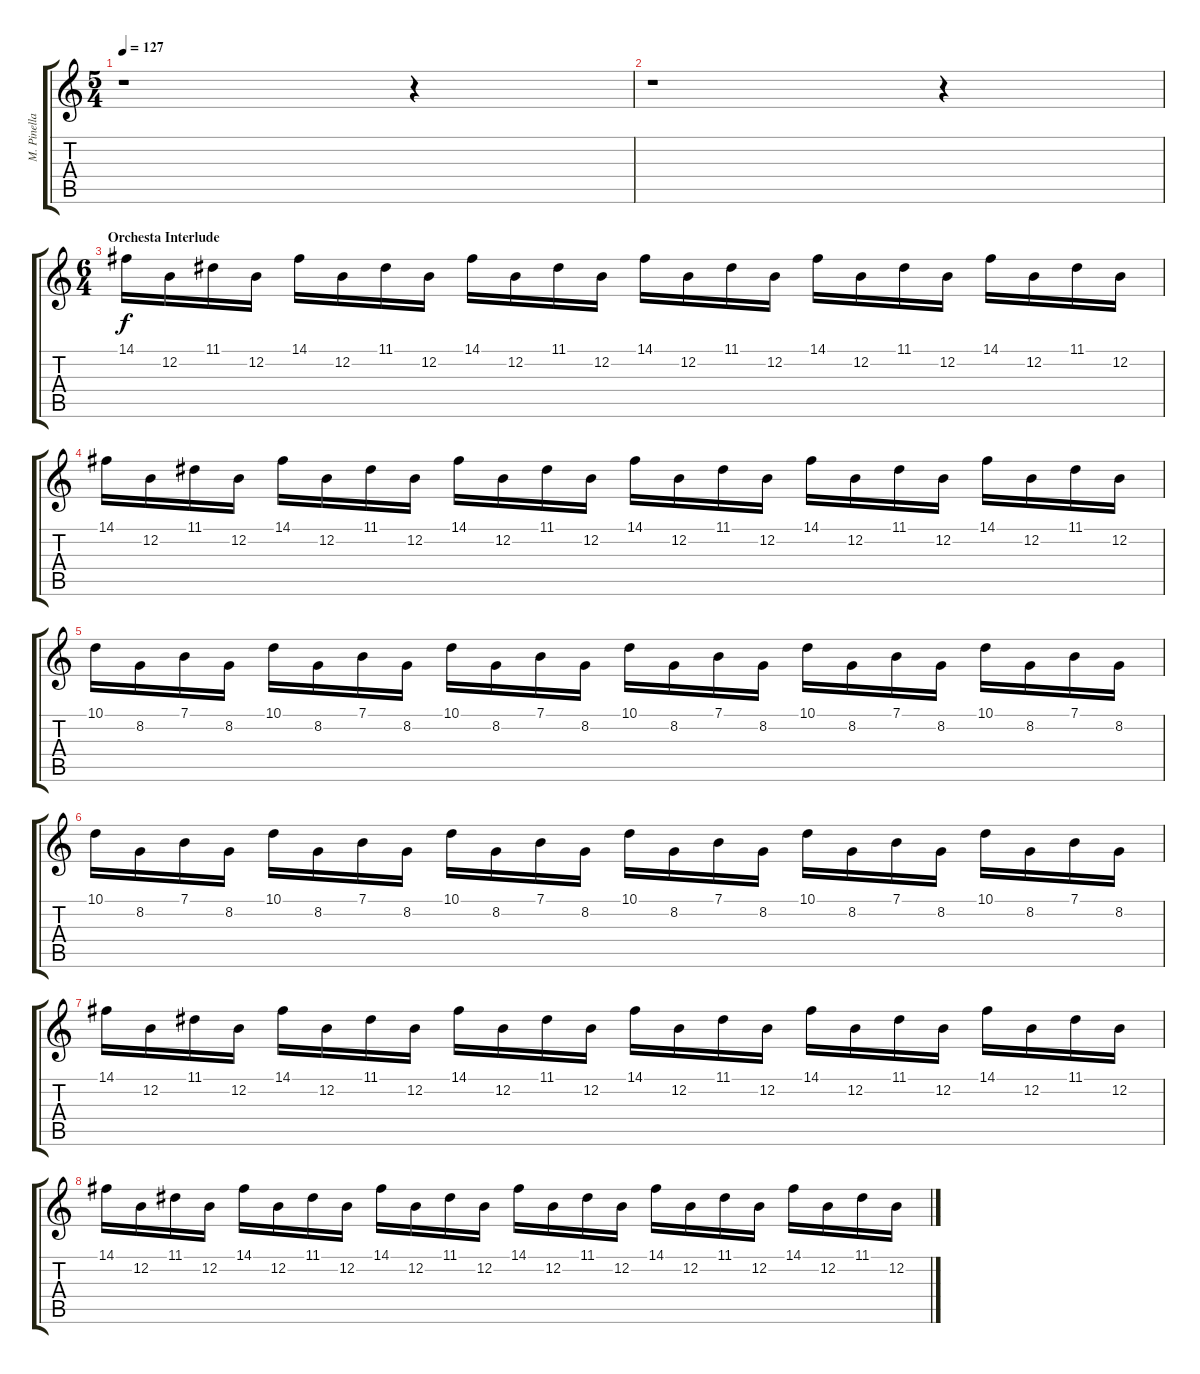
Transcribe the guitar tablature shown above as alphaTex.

\track ("M. Pinella [Piano]" "M. Pinella") {instrument brightacousticpiano}
\staff {score tabs}
\tuning (E4 B3 G3 D3 A2 E2) {hide}
\ts (5 4)
\tempo 127
\clef g2
\ks c
r.1{dy f} r.4 |
r.1 r.4 |
\ts (6 4)
\section ("" "Orchesta Interlude")
14.1.16 12.2.16 11.1.16 12.2.16 14.1.16 12.2.16 11.1.16 12.2.16 14.1.16 12.2.16 11.1.16 12.2.16 14.1.16 12.2.16 11.1.16 12.2.16 14.1.16 12.2.16 11.1.16 12.2.16 14.1.16 12.2.16 11.1.16 12.2.16 |
14.1.16 12.2.16 11.1.16 12.2.16 14.1.16 12.2.16 11.1.16 12.2.16 14.1.16 12.2.16 11.1.16 12.2.16 14.1.16 12.2.16 11.1.16 12.2.16 14.1.16 12.2.16 11.1.16 12.2.16 14.1.16 12.2.16 11.1.16 12.2.16 |
10.1.16 8.2.16 7.1.16 8.2.16 10.1.16 8.2.16 7.1.16 8.2.16 10.1.16 8.2.16 7.1.16 8.2.16 10.1.16 8.2.16 7.1.16 8.2.16 10.1.16 8.2.16 7.1.16 8.2.16 10.1.16 8.2.16 7.1.16 8.2.16 |
10.1.16 8.2.16 7.1.16 8.2.16 10.1.16 8.2.16 7.1.16 8.2.16 10.1.16 8.2.16 7.1.16 8.2.16 10.1.16 8.2.16 7.1.16 8.2.16 10.1.16 8.2.16 7.1.16 8.2.16 10.1.16 8.2.16 7.1.16 8.2.16 |
14.1.16 12.2.16 11.1.16 12.2.16 14.1.16 12.2.16 11.1.16 12.2.16 14.1.16 12.2.16 11.1.16 12.2.16 14.1.16 12.2.16 11.1.16 12.2.16 14.1.16 12.2.16 11.1.16 12.2.16 14.1.16 12.2.16 11.1.16 12.2.16 |
14.1.16 12.2.16 11.1.16 12.2.16 14.1.16 12.2.16 11.1.16 12.2.16 14.1.16 12.2.16 11.1.16 12.2.16 14.1.16 12.2.16 11.1.16 12.2.16 14.1.16 12.2.16 11.1.16 12.2.16 14.1.16 12.2.16 11.1.16 12.2.16
